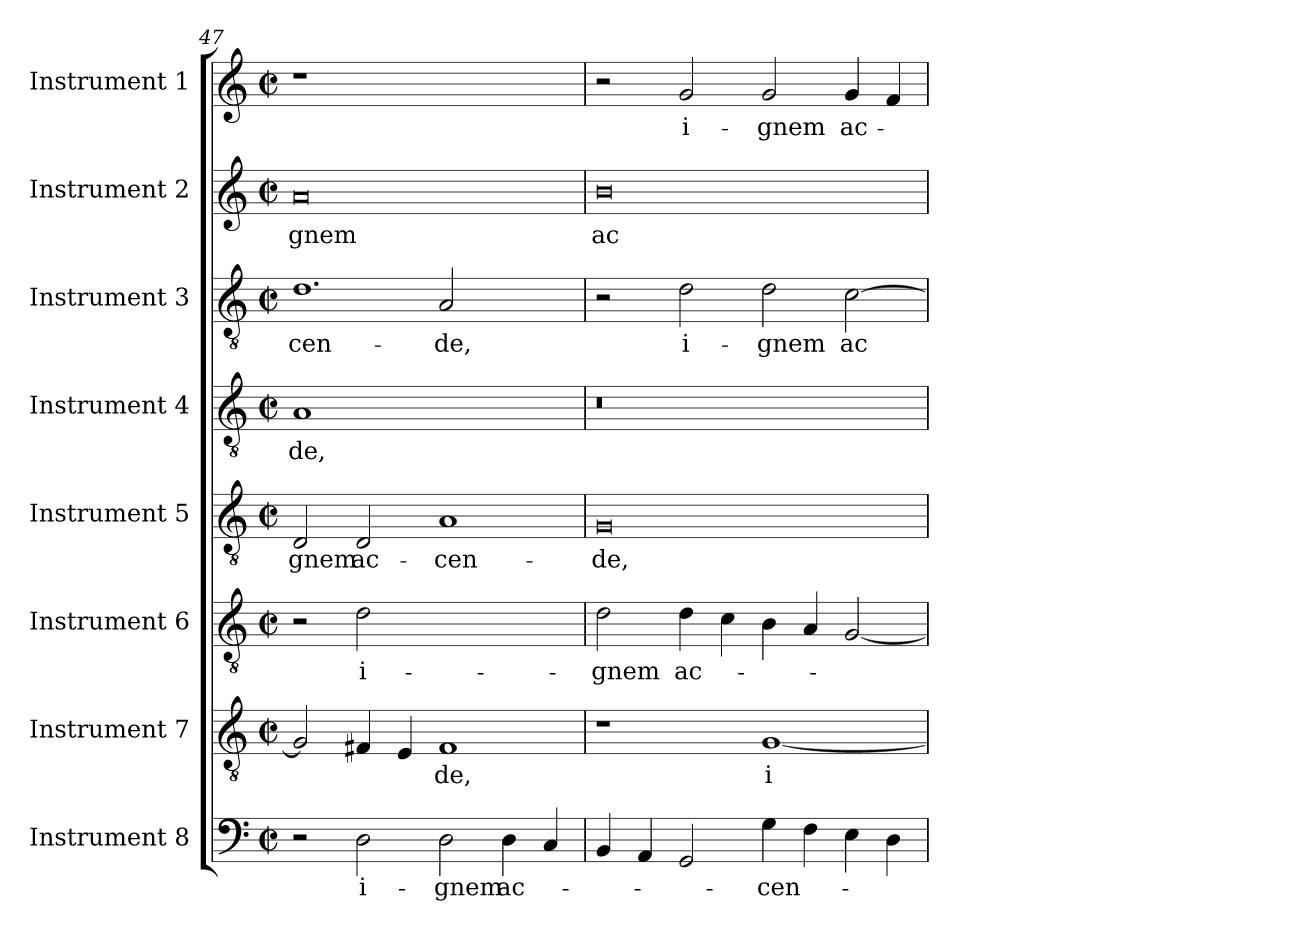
**kern	**text	**kern	**text	**kern	**text	**kern	**text	**kern	**text	**kern	**text	**kern	**text	**kern	**text
*part8	*part8	*part7	*part7	*part6	*part6	*part5	*part5	*part4	*part4	*part3	*part3	*part2	*part2	*part1	*part1
*staff8	*staff8	*staff7	*staff7	*staff6	*staff6	*staff5	*staff5	*staff4	*staff4	*staff3	*staff3	*staff2	*staff2	*staff1	*staff1
*I"Instrument 8	*	*I"Instrument 7	*	*I"Instrument 6	*	*I"Instrument 5	*	*I"Instrument 4	*	*I"Instrument 3	*	*I"Instrument 2	*	*I"Instrument 1	*
*clefF4	*	*clefGv2	*	*clefGv2	*	*clefGv2	*	*clefGv2	*	*clefGv2	*	*clefG2	*	*clefG2	*
*M2/2	*	*M2/2	*	*M2/2	*	*M2/2	*	*M2/2	*	*M2/2	*	*M2/2	*	*M2/2	*
*met(c|)	*	*met(c|)	*	*met(c|)	*	*met(c|)	*	*met(c|)	*	*met(c|)	*	*met(c|)	*	*met(c|)	*
=47	=47	=47	=47	=47	=47	=47	=47	=47	=47	=47	=47	=47	=47	=47	=47
!	!	!	!	!	!	!	!LO:LY:b:cj	!	!LO:LY:b:cj	!LO:N:vis=1.	!LO:LY:b:cj	!LO:N:vis=0	!LO:LY:b:cj	!	!
2r	.	2G/]	.	2r	.	2D/	-gnem	1A	-de,	1d	-cen-	1a	-gnem	1r	.
!	!LO:LY:b:cj	!	!	!	!LO:LY:b:cj	!	!LO:LY:b:cj	!	!	!	!	!	!	!	!
2D\	i-	4F#X/	.	2d\	i-	2D/	ac-	.	.	.	.	.	.	.	.
.	.	4E/	.	.	.	.	.	.	.	.	.	.	.	.	.
!	!LO:LY:b:cj	!	!LO:LY:b:cj	!	!	!	!LO:LY:b:cj	!	!	!	!LO:LY:b:cj	!	!	!	!
2D\	-gnem	1F#	-de,	1ryy	.	1A	-cen-	1ryy	.	2A/	-de,	1ryy	.	1ryy	.
!	!LO:LY:b:cj	!	!	!	!	!	!	!	!	!	!	!	!	!	!
4D\	ac-	.	.	.	.	.	.	.	.	2ryy	.	.	.	.	.
4C/	.	.	.	.	.	.	.	.	.	.	.	.	.	.	.
=48	=48	=48	=48	=48	=48	=48	=48	=48	=48	=48	=48	=48	=48	=48	=48
!	!	!	!	!	!LO:LY:b:cj	!	!LO:LY:b:cj	!	!	!	!	!	!LO:LY:b:cj	!	!
4BB/	.	1r	.	2d\	-gnem	0G	-de,	0r	.	2r	.	0b	ac-	2r	.
4AA/	.	.	.	.	.	.	.	.	.	.	.	.	.	.	.
!	!	!	!	!	!LO:LY:b:cj	!	!	!	!	!	!LO:LY:b:cj	!	!	!	!LO:LY:b:cj
2GG/	.	.	.	4d\	ac-	.	.	.	.	2d\	i-	.	.	2g/	i-
.	.	.	.	4c\	.	.	.	.	.	.	.	.	.	.	.
!	!LO:LY:b:cj	!	!LO:LY:b:rj	!	!	!	!	!	!	!	!LO:LY:b:cj	!	!	!	!LO:LY:b:cj
4G\	-cen-	[<1G	i-	4B\	.	.	.	.	.	2d\	-gnem	.	.	2g/	-gnem
4F\	.	.	.	4A/	.	.	.	.	.	.	.	.	.	.	.
!	!	!	!	!	!	!	!	!	!	!	!LO:LY:b:cj	!	!	!	!LO:LY:b:cj
4E\	.	.	.	[<2G/	.	.	.	.	.	[>2c\	ac-	.	.	4g/	ac-
4D\	.	.	.	.	.	.	.	.	.	.	.	.	.	4f/	.
=	=	=	=	=	=	=	=	=	=	=	=	=	=	=	=
*-	*-	*-	*-	*-	*-	*-	*-	*-	*-	*-	*-	*-	*-	*-	*-
